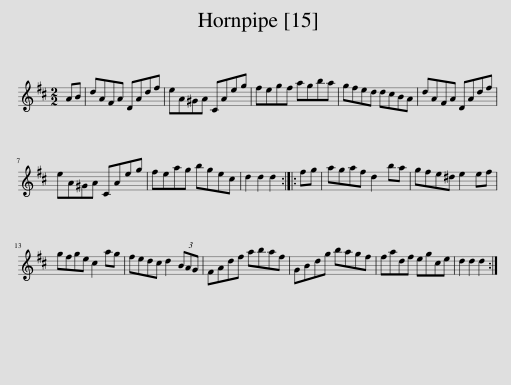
X:1
L:1/8
M:2/2
I:linebreak $
K:D
V:1 treble
V:1
 AB | dAFA DAdf | eA^GA CAeg | fegf agba | gfed dcBA | %5
 dAFA DAdf |$ eA^GA CAeg | feag bgec | d2 d2 d2 :: fg | %10
 agaf d2 ba | gfe^d e2 ef |$ gfge c2 ag | fedc d2 (3BAG | FAdf abaf | %15
 GBdg bagf | fadf egce | d2 d2 d2 :| %18
